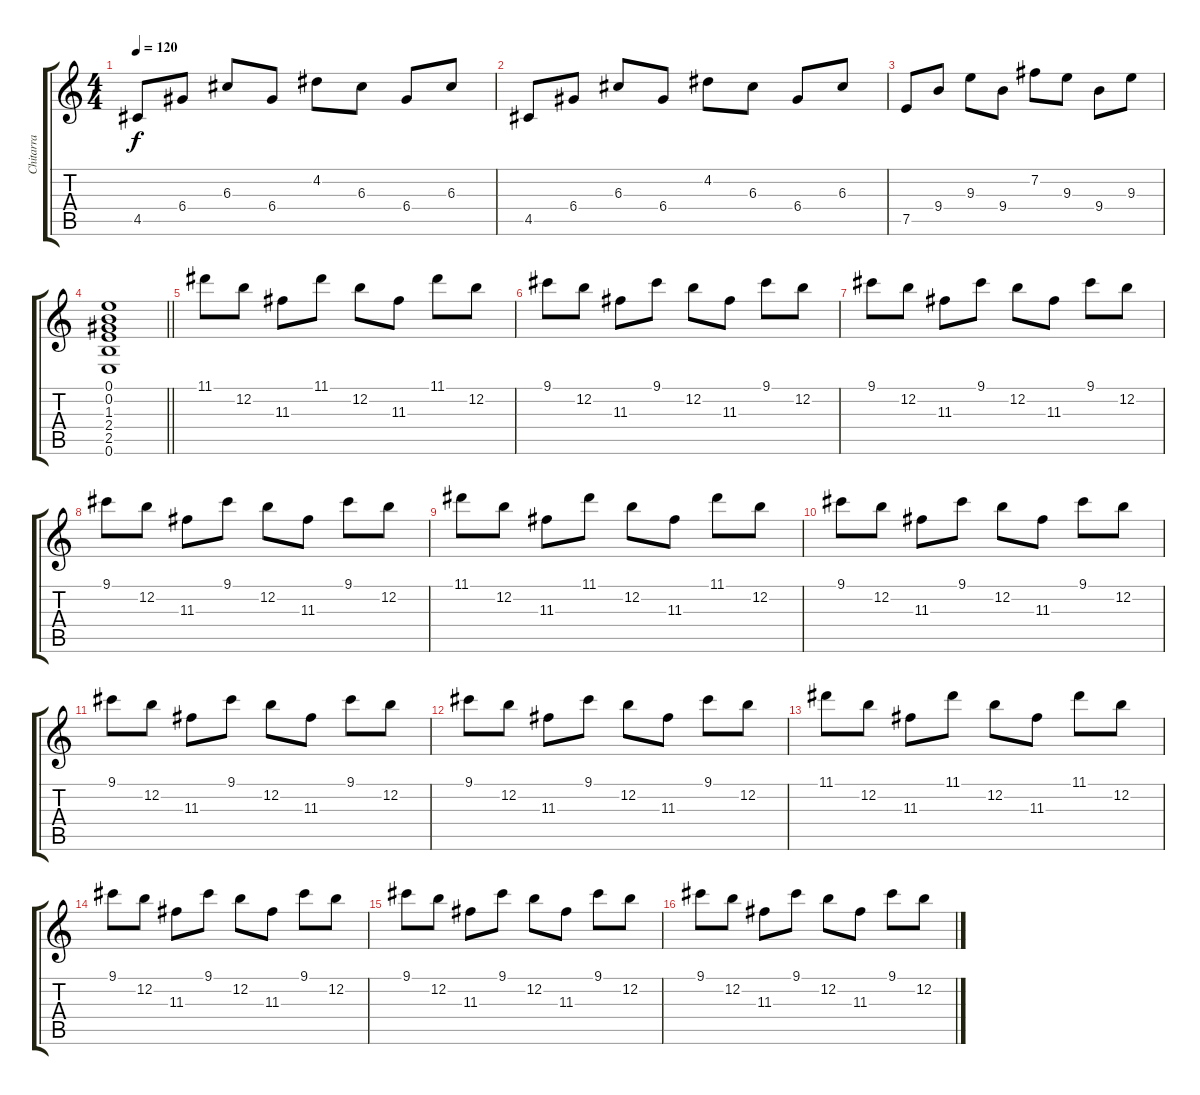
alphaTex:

\track ("Chitarra" "Chitarra") {instrument acousticguitarnylon}
\staff {score tabs}
\tuning (E4 B3 G3 D3 A2 E2) {hide}
\ts (4 4)
\tempo 120
\clef g2
\ks c
4.5.8{dy f} 6.4.8 6.3.8 6.4.8 4.2.8 6.3.8 6.4.8 6.3.8 |
4.5.8 6.4.8 6.3.8 6.4.8 4.2.8 6.3.8 6.4.8 6.3.8 |
7.5.8 9.4.8 9.3.8 9.4.8 7.2.8 9.3.8 9.4.8 9.3.8 |
\barLineRight lightlight
(0.1 0.2 1.3 2.4 2.5 0.6).1 |
11.1.8 12.2.8 11.3.8 11.1.8 12.2.8 11.3.8 11.1.8 12.2.8 |
9.1.8 12.2.8 11.3.8 9.1.8 12.2.8 11.3.8 9.1.8 12.2.8 |
9.1.8 12.2.8 11.3.8 9.1.8 12.2.8 11.3.8 9.1.8 12.2.8 |
9.1.8 12.2.8 11.3.8 9.1.8 12.2.8 11.3.8 9.1.8 12.2.8 |
11.1.8 12.2.8 11.3.8 11.1.8 12.2.8 11.3.8 11.1.8 12.2.8 |
9.1.8 12.2.8 11.3.8 9.1.8 12.2.8 11.3.8 9.1.8 12.2.8 |
9.1.8 12.2.8 11.3.8 9.1.8 12.2.8 11.3.8 9.1.8 12.2.8 |
9.1.8 12.2.8 11.3.8 9.1.8 12.2.8 11.3.8 9.1.8 12.2.8 |
11.1.8 12.2.8 11.3.8 11.1.8 12.2.8 11.3.8 11.1.8 12.2.8 |
9.1.8 12.2.8 11.3.8 9.1.8 12.2.8 11.3.8 9.1.8 12.2.8 |
9.1.8 12.2.8 11.3.8 9.1.8 12.2.8 11.3.8 9.1.8 12.2.8 |
9.1.8 12.2.8 11.3.8 9.1.8 12.2.8 11.3.8 9.1.8 12.2.8
